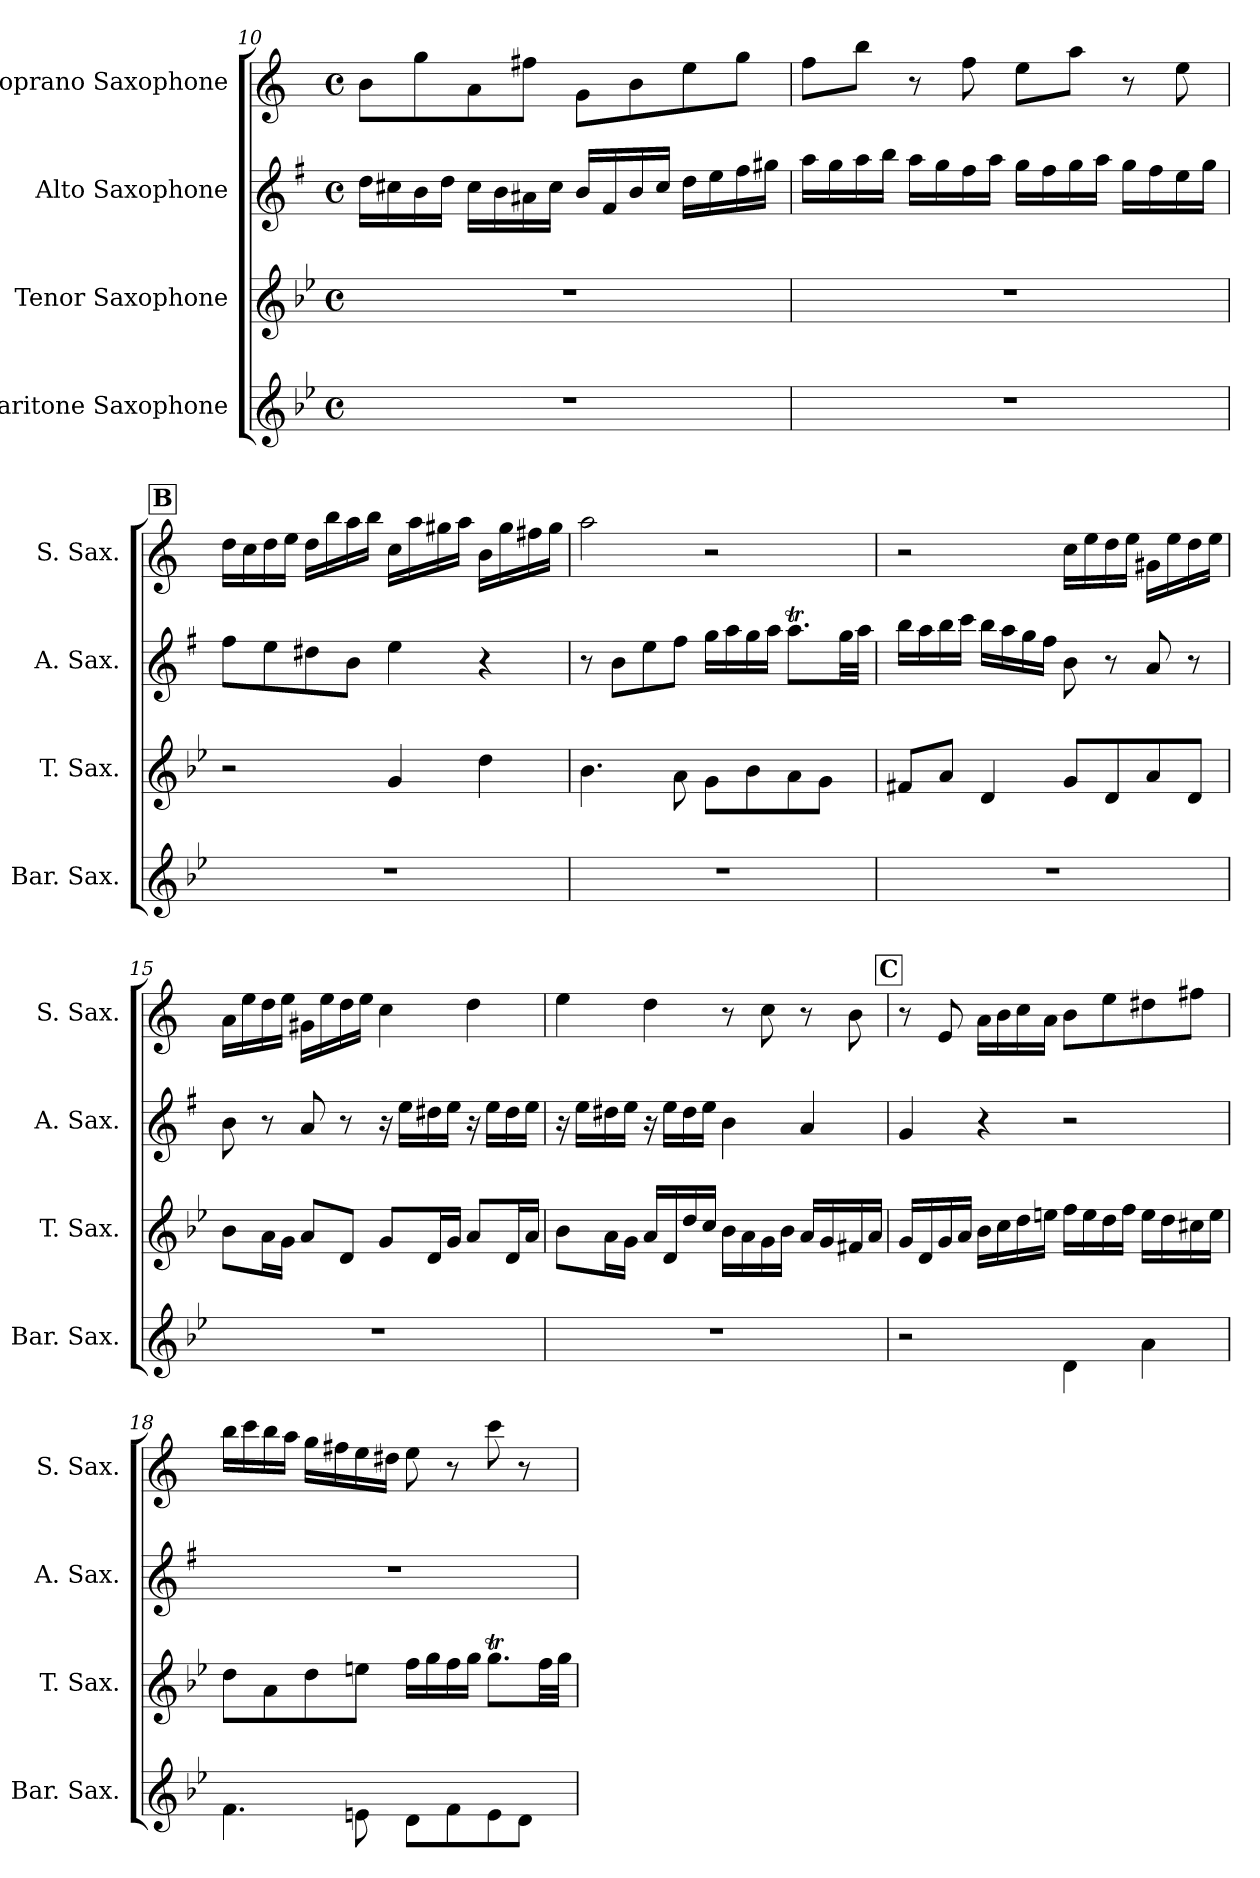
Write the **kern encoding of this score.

**kern	**kern	**kern	**kern
*part4	*part3	*part2	*part1
*staff4	*staff3	*staff2	*staff1
*I"Baritone Saxophone	*I"Tenor Saxophone	*I"Alto Saxophone	*I"Soprano Saxophone
*I'Bar. Sax.	*I'T. Sax.	*I'A. Sax.	*I'S. Sax.
*clefG2	*clefG2	*clefG2	*clefG2
*ITrd12c21	*ITrd8c14	*ITrd5c9	*ITrd1c2
*k[b-e-]	*k[b-e-]	*k[b-e-]	*k[b-e-]
*M4/4	*M4/4	*M4/4	*M4/4
*met(c)	*met(c)	*met(c)	*met(c)
=10	=10	=10	=10
1r	1r	16f\LL	8a\L
.	.	16en\	.
.	.	16d\	8ff\
.	.	16f\JJ	.
.	.	16e\LL	8g\
.	.	16d\	.
.	.	16c#X\	8een\J
.	.	16e\JJ	.
.	.	16d/LL	8f\L
.	.	16A/	.
.	.	16d/	8a\
.	.	16e/JJ	.
.	.	16f\LL	8dd\
.	.	16g\	.
.	.	16a\	8ff\J
.	.	16bn\JJ	.
!!LO:LB:g=z
=11	=11	=11	=11
1r	1r	16cc\LL	8ee-\L
.	.	16b-\	.
.	.	16cc\	8aa\J
.	.	16dd\JJ	.
.	.	16cc\LL	8r
.	.	16b-\	.
.	.	16a\	8ee-\
.	.	16cc\JJ	.
.	.	16b-\LL	8dd\L
.	.	16a\	.
.	.	16b-\	8gg\J
.	.	16cc\JJ	.
.	.	16b-\LL	8r
.	.	16a\	.
.	.	16g\	8dd\
.	.	16b-\JJ	.
!!LO:REH:place=s1:a:B:fs=13.5337:t=B
=12	=12	=12	=12
1r	2r	8a\L	16cc\LL
.	.	.	16b-\
.	.	8g\	16cc\
.	.	.	16dd\JJ
.	.	8f#X\	16cc\LL
.	.	.	16aa\
.	.	8d\J	16gg\
.	.	.	16aa\JJ
.	4G/	4g\	16b-\LL
.	.	.	16gg\
.	.	.	16ff#X\
.	.	.	16gg\JJ
.	4d\	4r	16a\LL
.	.	.	16ff#\
.	.	.	16een\
.	.	.	16ff#\JJ
=13	=13	=13	=13
1r	4.B-\	8r	2gg\
.	.	8d\L	.
.	.	8g\	.
.	8A\	8a\J	.
.	8G\L	16b-\LL	2r
.	.	16cc\	.
.	8B-\	16b-\	.
.	.	16cc\JJ	.
.	8A\	8.ccT\L	.
.	8G\J	.	.
.	.	32b-\LL	.
.	.	32cc\JJJ	.
!!LO:LB:g=z
=14	=14	=14	=14
1r	8F#X/L	16dd\LL	2r
.	.	16cc\	.
.	8A/J	16dd\	.
.	.	16ee-\JJ	.
.	4D/	16dd\LL	.
.	.	16cc\	.
.	.	16b-\	.
.	.	16a\JJ	.
.	8G/L	8d\	16b-\LL
.	.	.	16dd\
.	8D/	8r	16cc\
.	.	.	16dd\JJ
.	8A/	8c/	16f#X\LL
.	.	.	16dd\
.	8D/J	8r	16cc\
.	.	.	16dd\JJ
=15	=15	=15	=15
1r	8B-\L	8d\	16g\LL
.	.	.	16dd\
.	16A\L	8r	16cc\
.	16G\JJ	.	16dd\JJ
.	8A/L	8c/	16f#X\LL
.	.	.	16dd\
.	8D/J	8r	16cc\
.	.	.	16dd\JJ
.	8G/L	16r	4b-\
.	.	16g\LL	.
.	16D/L	16f#X\	.
.	16G/JJ	16g\JJ	.
.	8A/L	16r	4cc\
.	.	16g\LL	.
.	16D/L	16f#\	.
.	16A/JJ	16g\JJ	.
!!LO:PB:g=z
=16	=16	=16	=16
1r	8B-\L	16r	4dd\
.	.	16g\LL	.
.	16A\L	16f#X\	.
.	16G\JJ	16g\JJ	.
.	16A/LL	16r	4cc\
.	16D/	16g\LL	.
.	16d/	16f#\	.
.	16c/JJ	16g\JJ	.
.	16B-\LL	4d\	8r
.	16A\	.	.
.	16G\	.	8b-\
.	16B-\JJ	.	.
.	16A/LL	4c/	8r
.	16G/	.	.
.	16F#X/	.	8a\
.	16A/JJ	.	.
!!LO:REH:place=s1:a:B:fs=13.5337:t=C
=17	=17	=17	=17
2r	16G/LL	4B-/	8r
.	16D/	.	.
.	16G/	.	8d/
.	16A/JJ	.	.
.	16B-\LL	4r	16g\LL
.	16c\	.	16a\
.	16d\	.	16b-\
.	16en\JJ	.	16g\JJ
4D\	16f\LL	2r	8a\L
.	16e\	.	.
.	16d\	.	8dd\
.	16f\JJ	.	.
4A\	16e\LL	.	8cc#X\
.	16d\	.	.
.	16c#X\	.	8een\J
.	16e\JJ	.	.
!!LO:LB:g=z
=18	=18	=18	=18
4.F\	8d\L	1r	16aa\LL
.	.	.	16bb-\
.	8A\	.	16aa\
.	.	.	16gg\JJ
.	8d\	.	16ff\LL
.	.	.	16een\
8En\	8en\J	.	16dd\
.	.	.	16cc#X\JJ
8D\L	16f\LL	.	8dd\
.	16g\	.	.
8F\	16f\	.	8r
.	16g\JJ	.	.
8E\	8.gT\L	.	8bb-\
8D\J	.	.	8r
.	32f\LL	.	.
.	32g\JJJ	.	.
=	=	=	=
*-	*-	*-	*-
